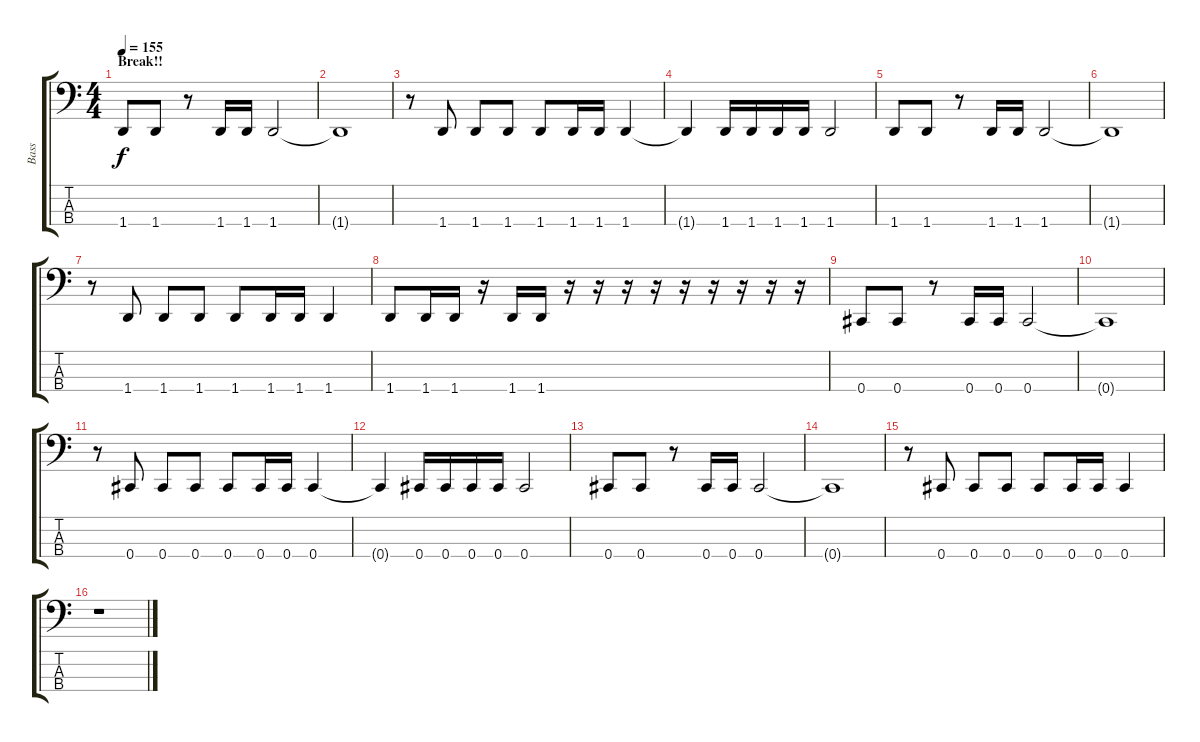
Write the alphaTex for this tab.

\track ("Bass" "Bass") {instrument electricbassfinger}
\staff {score tabs}
\tuning (Gb2 Db2 Ab1 Db1) {hide}
\ts (4 4)
\section ("" "Break!!")
\tempo 155
\clef f4
\ks c
1.4.8{dy f} 1.4.8 r.8 1.4.16 1.4.16 1.4.2 |
1.4{t}.1 |
r.8 1.4.8 1.4.8 1.4.8 1.4.8 1.4.16 1.4.16 1.4.4 |
1.4{t}.4 1.4.16 1.4.16 1.4.16 1.4.16 1.4.2 |
1.4.8 1.4.8 r.8 1.4.16 1.4.16 1.4.2 |
1.4{t}.1 |
r.8 1.4.8 1.4.8 1.4.8 1.4.8 1.4.16 1.4.16 1.4.4 |
1.4.8 1.4.16 1.4.16 r.16 1.4.16 1.4.16 r.16 r.16 r.16 r.16 r.16 r.16 r.16 r.16 r.16 |
0.4.8 0.4.8 r.8 0.4.16 0.4.16 0.4.2 |
0.4{t}.1 |
r.8 0.4.8 0.4.8 0.4.8 0.4.8 0.4.16 0.4.16 0.4.4 |
0.4{t}.4 0.4.16 0.4.16 0.4.16 0.4.16 0.4.2 |
0.4.8 0.4.8 r.8 0.4.16 0.4.16 0.4.2 |
0.4{t}.1 |
r.8 0.4.8 0.4.8 0.4.8 0.4.8 0.4.16 0.4.16 0.4.4 |
r.1
